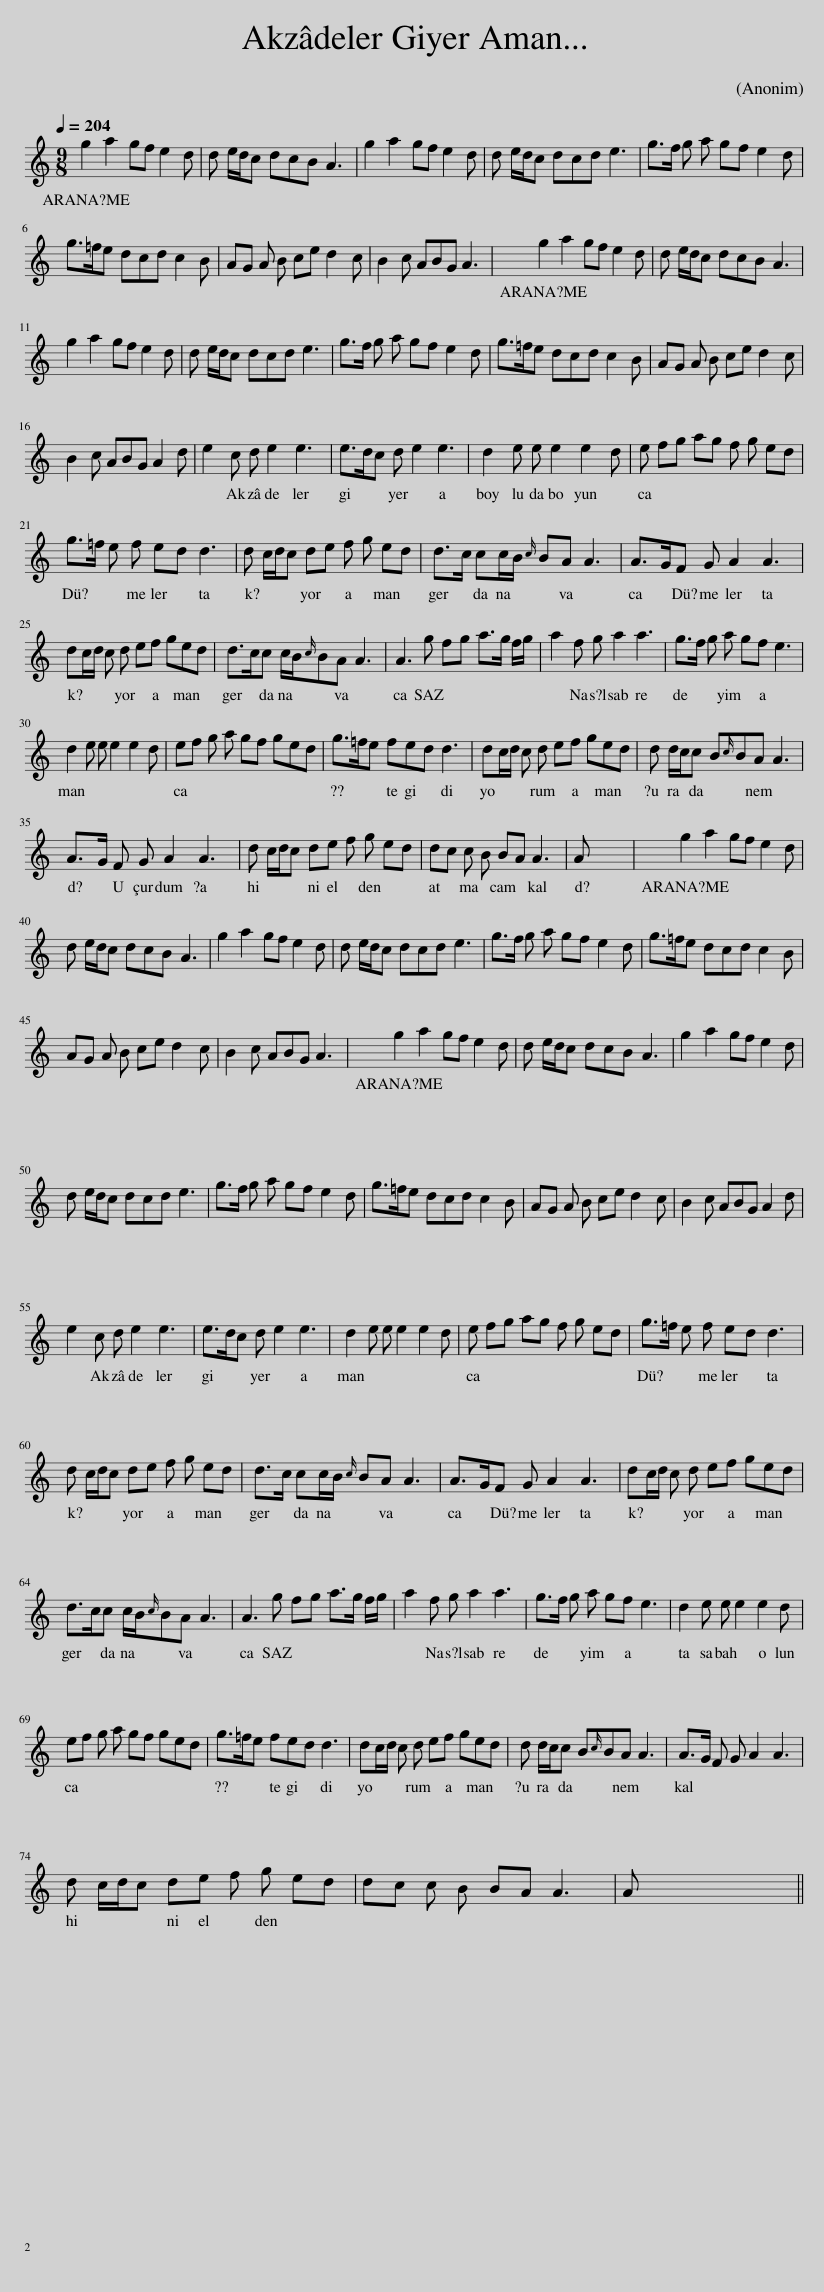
X:1
L:1/8
Q:1/4=204
M:9/8
I:linebreak $
K:C
V:1 treble
V:1
 g2 a2 gf e2 d | d e/d/c dcB A3 | g2 a2 gf e2 d | d e/d/c dcd e3 | g>f g a gf e2 d |$ %5
 g>=fe dcd c2 B | AG A B ce d2 c | B2 c ABG A3 | g2 a2 gf e2 d | d e/d/c dcB A3 |$ %10
 g2 a2 gf e2 d | d e/d/c dcd e3 | g>f g a gf e2 d | g>=fe dcd c2 B | AG A B ce d2 c |$ %15
 B2 c ABG A2 d | e2 c d e2 e3 | e>dc d e2 e3 | d2 e e e2 e2 d | e fg ag f g ed |$ %20
 g>=f e f ed d3 | d c/d/c de f g ed | d>c cc/B/{c} BA A3 | A>GF G A2 A3 |$ dc/d/ c d ef ged | %25
 d>cc c/B/{c}BA A3 | A3 g fg a>g f/g/ | a2 f g a2 a3 | g>f g a gf e3 |$ d2 e e e2 e2 d | %30
 ef g a gf ged | g>=fe fed d3 | dc/d/ c d ef ged | d d/c/c B{c}BA A3 |$ A>G F G A2 A3 | %35
 d c/d/c de f g ed | dc c B BA A3 | A x8 | g2 a2 gf e2 d |$ d e/d/c dcB A3 | %40
 g2 a2 gf e2 d | d e/d/c dcd e3 | g>f g a gf e2 d | g>=fe dcd c2 B |$ AG A B ce d2 c | %45
 B2 c ABG A3 | g2 a2 gf e2 d | d e/d/c dcB A3 | g2 a2 gf e2 d |$ d e/d/c dcd e3 | %50
 g>f g a gf e2 d | g>=fe dcd c2 B | AG A B ce d2 c | B2 c ABG A2 d |$ e2 c d e2 e3 | %55
 e>dc d e2 e3 | d2 e e e2 e2 d | e fg ag f g ed | g>=f e f ed d3 |$ d c/d/c de f g ed | %60
 d>c cc/B/{c} BA A3 | A>GF G A2 A3 | dc/d/ c d ef ged |$ d>cc c/B/{c}BA A3 | A3 g fg a>g f/g/ | %65
 a2 f g a2 a3 | g>f g a gf e3 | d2 e e e2 e2 d |$ ef g a gf ged | g>=fe fed d3 | %70
 dc/d/ c d ef ged | d d/c/c B{c}BA A3 | A>G F G A2 A3 |$ d c/d/c de f g ed | dc c B BA A3 | %75
 A x8 || %76
